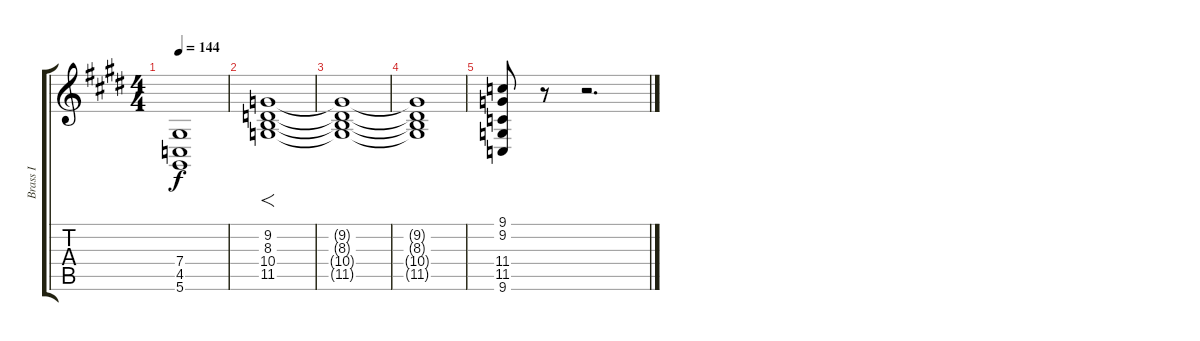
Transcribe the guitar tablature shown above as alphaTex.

\track ("Brass I" "Brass I") {instrument brasssection}
\staff {score tabs}
\tuning (Eb4 Bb3 Gb3 Db3 Ab2 Eb2) {hide}
\ts (4 4)
\tempo 144
\clef g2
\ks c#minor
(7.4{t} 4.5{t} 5.6{t}).1{dy f} |
(9.2 8.3 10.4 11.5).1{f} |
(9.2{t} 8.3{t} 10.4{t} 11.5{t}).1 |
(9.2{t} 8.3{t} 10.4{t} 11.5{t}).1 |
(9.1 9.2 11.4 11.5 9.6).8 r.8 r.2{d}
